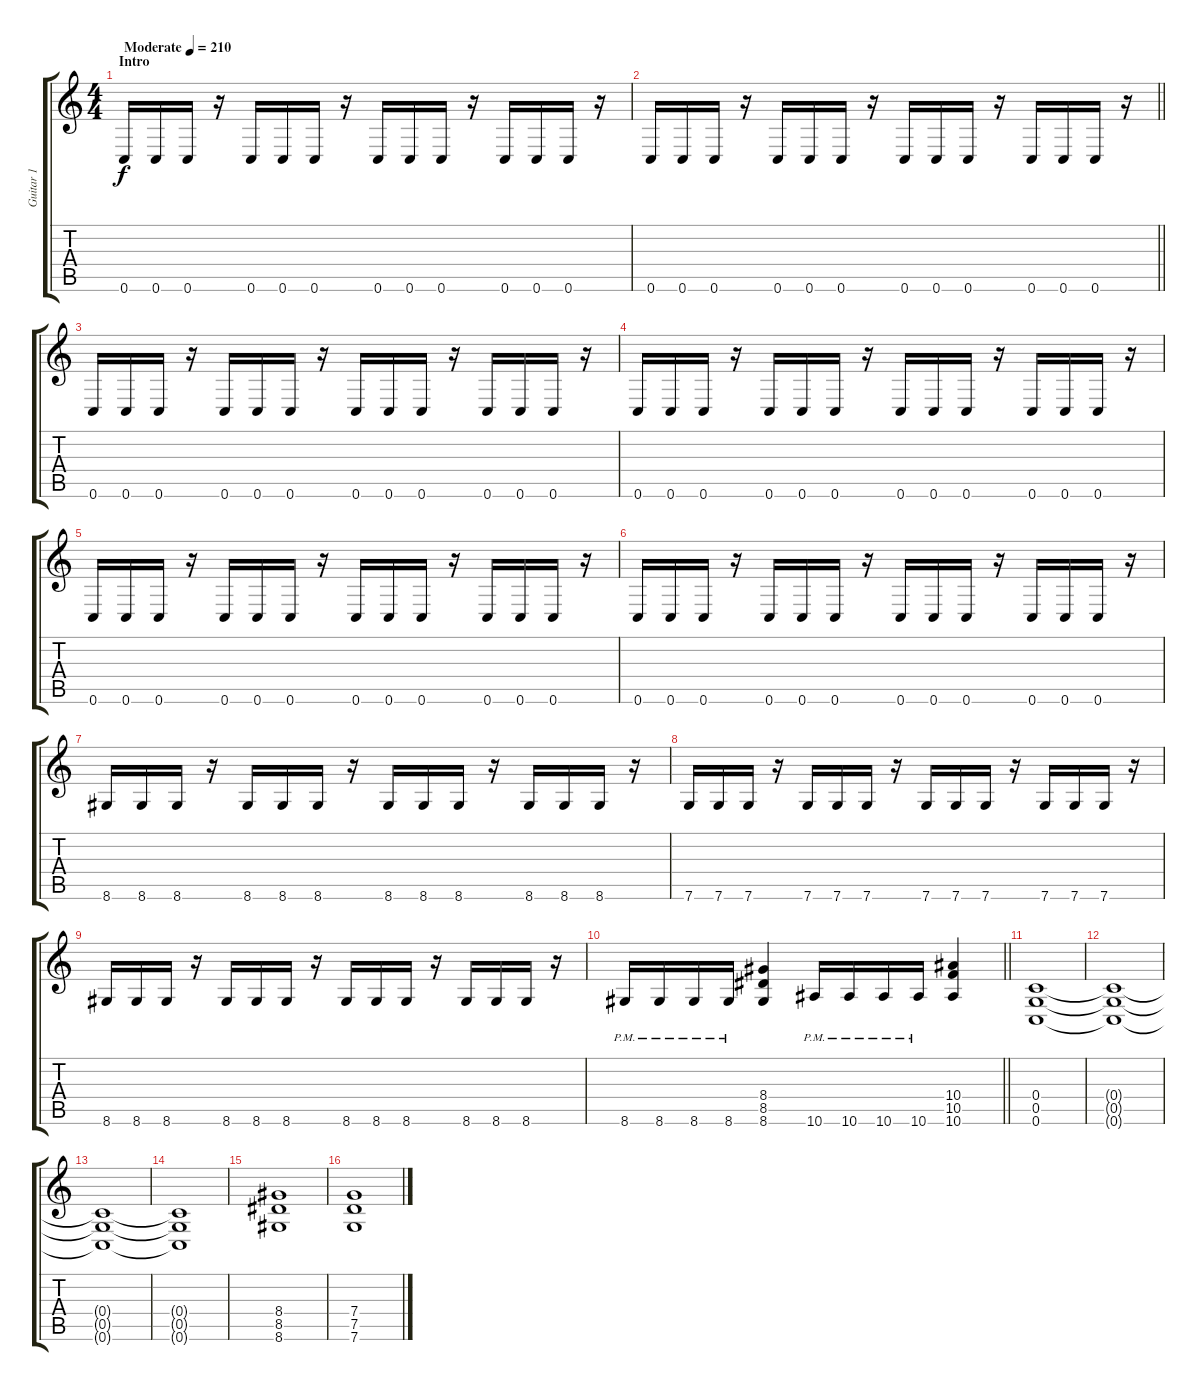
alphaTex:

\track ("Guitar 1" "Guitar 1") {instrument overdrivenguitar}
\staff {score tabs}
\tuning (D4 A3 F3 C3 G2 C2) {hide}
\ts (4 4)
\section ("" "Intro")
\tempo (210 "Moderate")
\clef g2
\ks c
0.6.16{lyrics (0 "") lyrics (1 "") lyrics (2 "") lyrics (3 "") lyrics (4 "") dy f instrument overdrivenguitar} 0.6.16 0.6.16 r.16 0.6.16 0.6.16 0.6.16 r.16 0.6.16 0.6.16 0.6.16 r.16 0.6.16 0.6.16 0.6.16 r.16 |
\barLineRight lightlight
0.6.16 0.6.16 0.6.16 r.16 0.6.16 0.6.16 0.6.16 r.16 0.6.16 0.6.16 0.6.16 r.16 0.6.16 0.6.16 0.6.16 r.16 |
0.6.16 0.6.16 0.6.16 r.16 0.6.16 0.6.16 0.6.16 r.16 0.6.16 0.6.16 0.6.16 r.16 0.6.16 0.6.16 0.6.16 r.16 |
0.6.16 0.6.16 0.6.16 r.16 0.6.16 0.6.16 0.6.16 r.16 0.6.16 0.6.16 0.6.16 r.16 0.6.16 0.6.16 0.6.16 r.16 |
0.6.16 0.6.16 0.6.16 r.16 0.6.16 0.6.16 0.6.16 r.16 0.6.16 0.6.16 0.6.16 r.16 0.6.16 0.6.16 0.6.16 r.16 |
0.6.16 0.6.16 0.6.16 r.16 0.6.16 0.6.16 0.6.16 r.16 0.6.16 0.6.16 0.6.16 r.16 0.6.16 0.6.16 0.6.16 r.16 |
8.6.16 8.6.16 8.6.16 r.16 8.6.16 8.6.16 8.6.16 r.16 8.6.16 8.6.16 8.6.16 r.16 8.6.16 8.6.16 8.6.16 r.16 |
7.6.16 7.6.16 7.6.16 r.16 7.6.16 7.6.16 7.6.16 r.16 7.6.16 7.6.16 7.6.16 r.16 7.6.16 7.6.16 7.6.16 r.16 |
8.6.16 8.6.16 8.6.16 r.16 8.6.16 8.6.16 8.6.16 r.16 8.6.16 8.6.16 8.6.16 r.16 8.6.16 8.6.16 8.6.16 r.16 |
\barLineRight lightlight
8.6{pm}.16 8.6{pm}.16 8.6{pm}.16 8.6{pm}.16 (8.4 8.5 8.6).4 10.6{pm}.16 10.6{pm}.16 10.6{pm}.16 10.6{pm}.16 (10.4 10.5 10.6).4 |
(0.4 0.5 0.6).1 |
(0.4{t} 0.5{t} 0.6{t}).1 |
(0.4{t} 0.5{t} 0.6{t}).1 |
(0.4{t} 0.5{t} 0.6{t}).1 |
(8.4 8.5 8.6).1 |
(7.4 7.5 7.6).1
